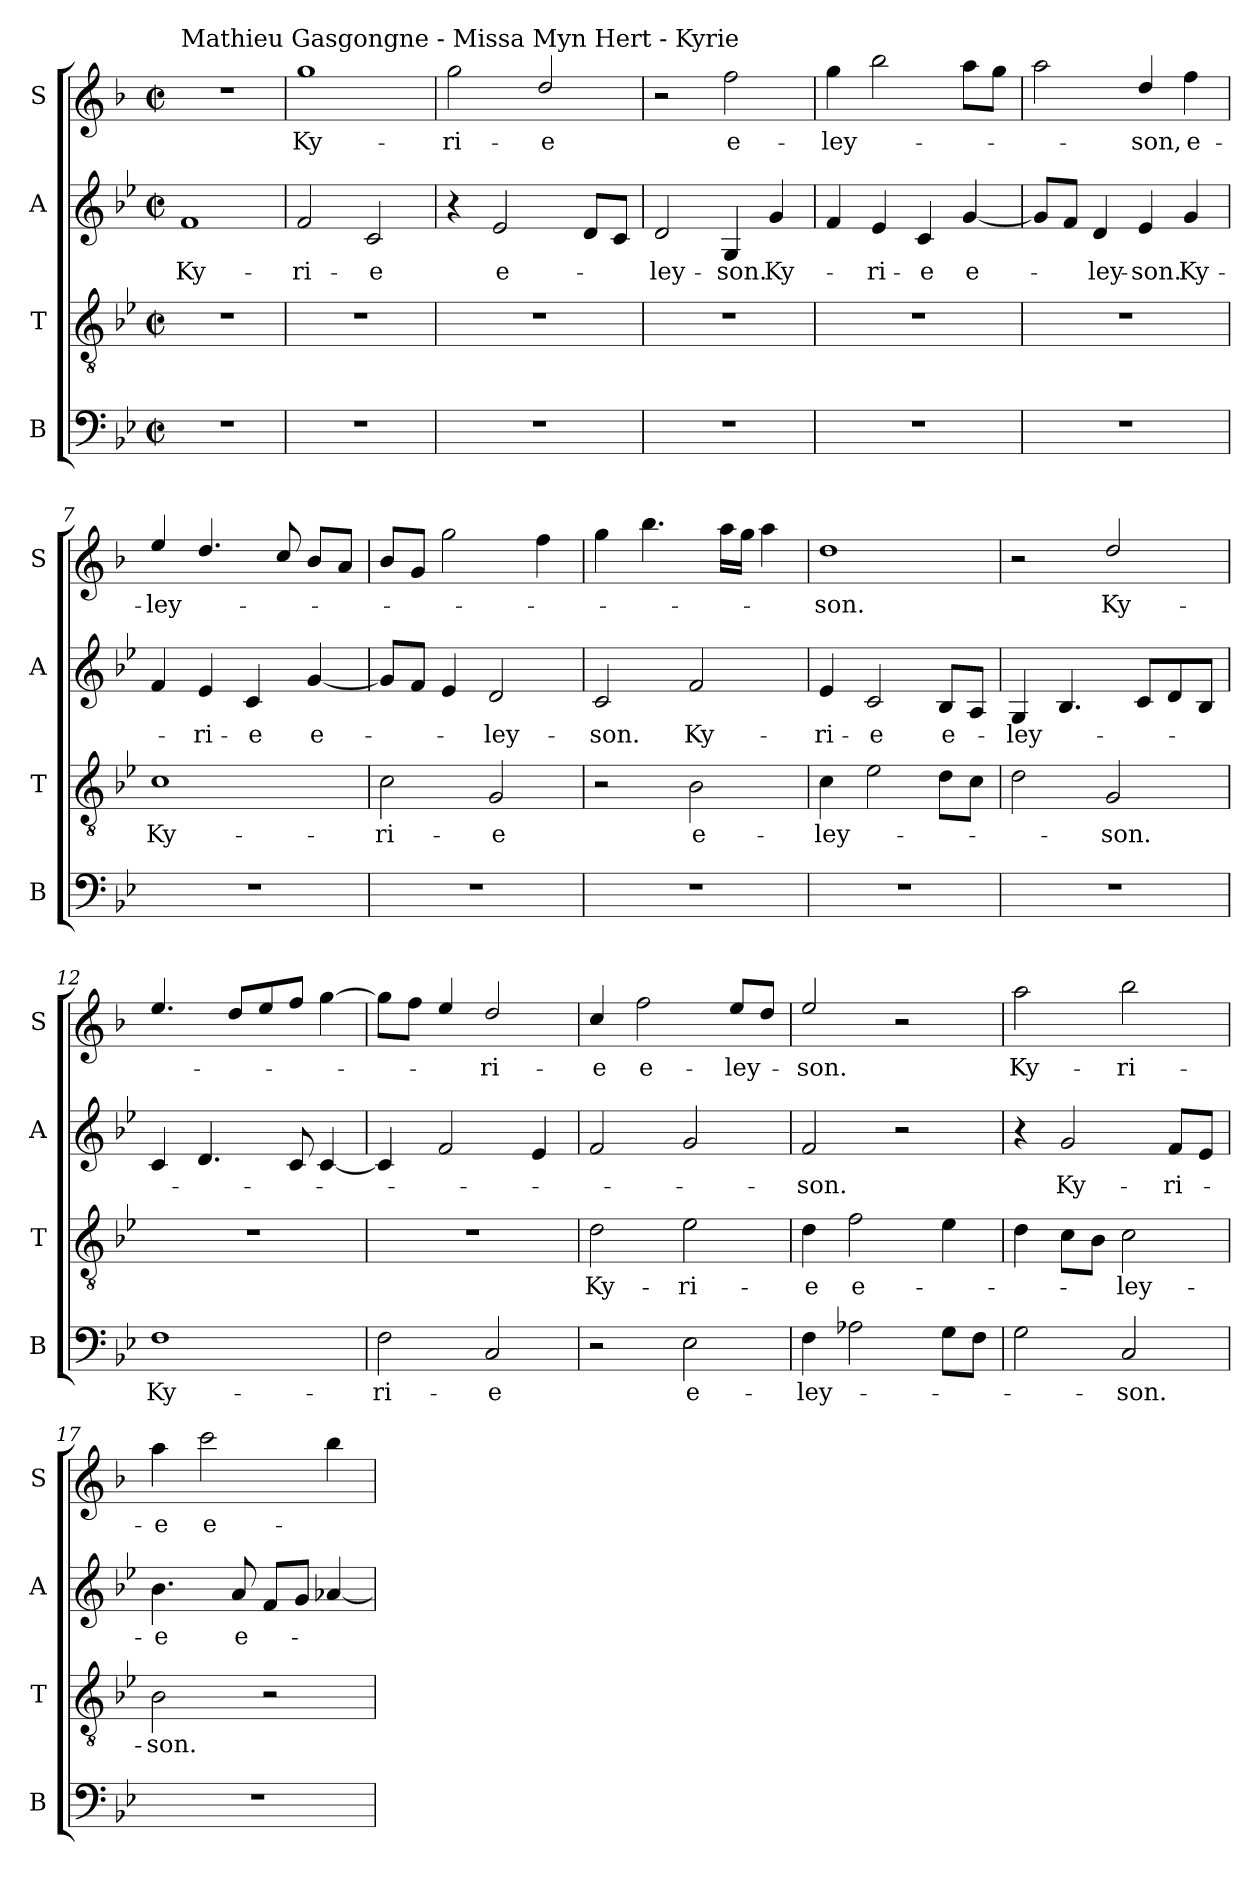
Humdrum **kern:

**kern	**text	**kern	**text	**kern	**text	**kern	**text	**dynam
*part4	*part4	*part3	*part3	*part2	*part2	*part1	*part1	*part1
*staff4	*staff4	*staff3	*staff3	*staff2	*staff2	*staff1	*staff1	*staff1
*I"B	*	*I"T	*	*I"A	*	*I"S	*	*
*I'B	*	*I'T	*	*I'A	*	*I'S	*	*
*clefF4	*	*clefGv2	*	*clefG2	*	*clefG2	*	*
*	*	*	*	*	*	*ITrd4c7	*	*
*k[b-e-]	*	*k[b-e-]	*	*k[b-e-]	*	*k[b-e-]	*	*
*B-:	*	*B-:	*	*B-:	*	*B-:	*	*
*M2/2	*	*M2/2	*	*M2/2	*	*M2/2	*	*
*met(c|)	*	*met(c|)	*	*met(c|)	*	*met(c|)	*	*
*MM100	*	*MM100	*	*MM100	*	*MM100	*	*
=1	=1	=1	=1	=1	=1	=1	=1	=1
!	!	!	!	!	!	!LO:TX:a:t=Mathieu Gasgongne - Missa Myn Hert - Kyrie	!	!
!	!	!	!	!	!LO:LY:b	!	!	!
1r	.	1r	.	1f	Ky-	1r	.	.
=2	=2	=2	=2	=2	=2	=2	=2	=2
!	!	!	!	!	!LO:LY:b	!	!LO:LY:b	!LO:DY:b
!	!	!	!	!	!	!	!	!LO:DY:n=1:b
1r	.	1r	.	2f/	-ri-	1cc	Ky-	mp mp
!	!	!	!	!	!LO:LY:b	!	!	!
.	.	.	.	2c/	-e	.	.	.
=3	=3	=3	=3	=3	=3	=3	=3	=3
!	!	!	!	!	!	!	!LO:LY:b	!
1r	.	1r	.	4r	.	2cc\	-ri-	.
!	!	!	!	!	!LO:LY:b	!	!	!
.	.	.	.	2e-/	e-	.	.	.
!	!	!	!	!	!	!	!LO:LY:b	!
.	.	.	.	.	.	2g/	-e	.
.	.	.	.	8d/L	.	.	.	.
.	.	.	.	8c/J	.	.	.	.
=4	=4	=4	=4	=4	=4	=4	=4	=4
!	!	!	!	!	!LO:LY:b	!	!	!
1r	.	1r	.	2d/	-ley-	2r	.	.
!	!	!	!	!	!LO:LY:b	!	!LO:LY:b	!
.	.	.	.	4G/	-son.	2b-\	e-	.
!	!	!	!	!	!LO:LY:b	!	!	!
.	.	.	.	4g/	Ky-	.	.	.
=5	=5	=5	=5	=5	=5	=5	=5	=5
!	!	!	!	!	!	!	!LO:LY:b	!
1r	.	1r	.	4f/	.	4cc\	-ley-	.
!	!	!	!	!	!LO:LY:b	!	!	!
.	.	.	.	4e-/	-ri-	2ee-\	.	.
!	!	!	!	!	!LO:LY:b	!	!	!
.	.	.	.	4c/	-e	.	.	.
!	!	!	!	!	!LO:LY:b	!	!	!
.	.	.	.	[4g/	e-	8dd\L	.	.
.	.	.	.	.	.	8cc\J	.	.
=6	=6	=6	=6	=6	=6	=6	=6	=6
1r	.	1r	.	8g/L]	.	2dd\	.	.
.	.	.	.	8f/J	.	.	.	.
!	!	!	!	!	!LO:LY:b	!	!	!
.	.	.	.	4d/	-ley-	.	.	.
!	!	!	!	!	!LO:LY:b	!	!LO:LY:b	!
.	.	.	.	4e-/	-son.	4g/	-son,	.
!	!	!	!	!	!LO:LY:b	!	!LO:LY:b	!
.	.	.	.	4g/	Ky-	4b-\	e-	.
!!LO:LB:g=z
=7	=7	=7	=7	=7	=7	=7	=7	=7
!	!	!	!LO:LY:b	!	!	!	!LO:LY:b	!
1r	.	1c	Ky-	4f/	.	4a/	-ley-	.
!	!	!	!	!	!LO:LY:b	!	!	!
.	.	.	.	4e-/	-ri-	4.g/	.	.
!	!	!	!	!	!LO:LY:b	!	!	!
.	.	.	.	4c/	-e	.	.	.
.	.	.	.	.	.	8f/	.	.
!	!	!	!	!	!LO:LY:b	!	!	!
.	.	.	.	[4g/	e-	8e-/L	.	.
.	.	.	.	.	.	8d/J	.	.
=8	=8	=8	=8	=8	=8	=8	=8	=8
!	!	!	!LO:LY:b	!	!	!	!	!
1r	.	2c\	-ri-	8g/L]	.	8e-/L	.	.
.	.	.	.	8f/J	.	8c/J	.	.
.	.	.	.	4e-/	.	2cc\	.	.
!	!	!	!LO:LY:b	!	!LO:LY:b	!	!	!
.	.	2G/	-e	2d/	-ley-	.	.	.
.	.	.	.	.	.	4b-\	.	.
=9	=9	=9	=9	=9	=9	=9	=9	=9
!	!	!	!	!	!LO:LY:b	!	!	!
1r	.	2r	.	2c/	-son.	4cc\	.	.
.	.	.	.	.	.	4.ee-\	.	.
!	!	!	!LO:LY:b	!	!LO:LY:b	!	!	!
.	.	2B-\	e-	2f/	Ky-	.	.	.
.	.	.	.	.	.	16dd\LL	.	.
.	.	.	.	.	.	16cc\JJ	.	.
.	.	.	.	.	.	4dd\	.	.
=10	=10	=10	=10	=10	=10	=10	=10	=10
!	!	!	!LO:LY:b	!	!LO:LY:b	!	!LO:LY:b	!
1r	.	4c\	-ley-	4e-/	-ri-	1g	-son.	.
!	!	!	!	!	!LO:LY:b	!	!	!
.	.	2e-\	.	2c/	-e	.	.	.
!	!	!	!	!	!LO:LY:b	!	!	!
.	.	8d\L	.	8B-/L	e-	.	.	.
.	.	8c\J	.	8A/J	.	.	.	.
=11	=11	=11	=11	=11	=11	=11	=11	=11
!	!	!	!	!	!LO:LY:b	!	!	!
1r	.	2d\	.	4G/	-ley-	2r	.	.
.	.	.	.	4.B-/	.	.	.	.
!	!	!	!LO:LY:b	!	!	!	!LO:LY:b	!
.	.	2G/	-son.	.	.	2g/	Ky-	.
.	.	.	.	8c/L	.	.	.	.
.	.	.	.	8d/	.	.	.	.
.	.	.	.	8B-/J	.	.	.	.
=12	=12	=12	=12	=12	=12	=12	=12	=12
!	!LO:LY:b	!	!	!	!	!	!	!
1F	Ky-	1r	.	4c/	.	4.a/	.	.
.	.	.	.	4.d/	.	.	.	.
.	.	.	.	.	.	8g/L	.	.
.	.	.	.	.	.	8a/	.	.
.	.	.	.	8c/	.	8b-/J	.	.
.	.	.	.	[4c/	.	[4cc\	.	.
!!LO:LB:g=z
=13	=13	=13	=13	=13	=13	=13	=13	=13
!	!LO:LY:b	!	!	!	!	!	!	!
2F\	-ri-	1r	.	4c/]	.	8cc\L]	.	.
.	.	.	.	.	.	8b-\J	.	.
.	.	.	.	2f/	.	4a/	.	.
!	!LO:LY:b	!	!	!	!	!	!LO:LY:b	!
2C/	-e	.	.	.	.	2g/	-ri-	.
.	.	.	.	4e-/	.	.	.	.
=14	=14	=14	=14	=14	=14	=14	=14	=14
!	!	!	!LO:LY:b	!	!	!	!LO:LY:b	!
2r	.	2d\	Ky-	2f/	.	4f/	-e	.
!	!	!	!	!	!	!	!LO:LY:b	!
.	.	.	.	.	.	2b-\	e-	.
!	!LO:LY:b	!	!LO:LY:b	!	!	!	!	!
2E-\	e-	2e-\	-ri-	2g/	.	.	.	.
!	!	!	!	!	!	!	!LO:LY:b	!
.	.	.	.	.	.	8a/L	-ley-	.
.	.	.	.	.	.	8g/J	.	.
=15	=15	=15	=15	=15	=15	=15	=15	=15
!	!LO:LY:b	!	!LO:LY:b	!	!LO:LY:b	!	!LO:LY:b	!
4F\	-ley-	4d\	-e	2f/	-son.	2a/	-son.	.
!	!	!	!LO:LY:b	!	!	!	!	!
2A-X\	.	2f\	e-	.	.	.	.	.
.	.	.	.	2r	.	2r	.	.
8G\L	.	4e-\	.	.	.	.	.	.
8F\J	.	.	.	.	.	.	.	.
=16	=16	=16	=16	=16	=16	=16	=16	=16
!	!	!	!	!	!	!	!LO:LY:b	!
2G\	.	4d\	.	4r	.	2dd\	Ky-	.
!	!	!	!	!	!LO:LY:b	!	!	!
.	.	8c\L	.	2g/	Ky-	.	.	.
.	.	8B-\J	.	.	.	.	.	.
!	!LO:LY:b	!	!LO:LY:b	!	!	!	!LO:LY:b	!
2C/	-son.	2c\	-ley-	.	.	2ee-\	-ri-	.
!	!	!	!	!	!LO:LY:b	!	!	!
.	.	.	.	8f/L	-ri-	.	.	.
.	.	.	.	8e-/J	.	.	.	.
=17	=17	=17	=17	=17	=17	=17	=17	=17
!	!	!	!LO:LY:b	!	!LO:LY:b	!	!LO:LY:b	!
1r	.	2B-\	-son.	4.b-\	-e	4dd\	-e	.
!	!	!	!	!	!	!	!LO:LY:b	!
.	.	.	.	.	.	2ff\	e-	.
!	!	!	!	!	!LO:LY:b	!	!	!
.	.	.	.	8a/	e-	.	.	.
.	.	2r	.	8f/L	.	.	.	.
.	.	.	.	8g/J	.	.	.	.
.	.	.	.	[4a-X/	.	4ee-\	.	.
=	=	=	=	=	=	=	=	=
*-	*-	*-	*-	*-	*-	*-	*-	*-
